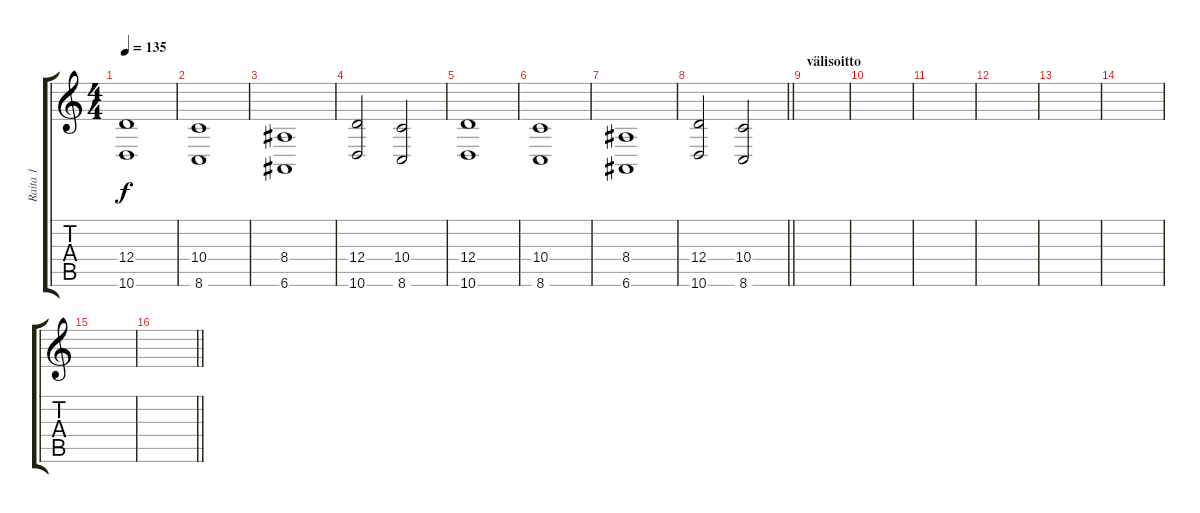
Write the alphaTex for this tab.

\track ("Raita 1" "Raita 1") {instrument tremolostrings}
\staff {score tabs}
\tuning (E4 B3 G3 D3 A2 E2) {hide}
\ts (4 4)
\tempo 135
\clef g2
\ks c
(12.4 10.6).1{dy f} |
(10.4 8.6).1 |
(8.4 6.6).1 |
(12.4 10.6).2 (10.4 8.6).2 |
(12.4 10.6).1 |
(10.4 8.6).1 |
(8.4 6.6).1 |
\barLineRight lightlight
(12.4 10.6).2 (10.4 8.6).2 |
\section ("" "välisoitto")
|
|
|
|
|
|
|
\barLineRight lightlight
